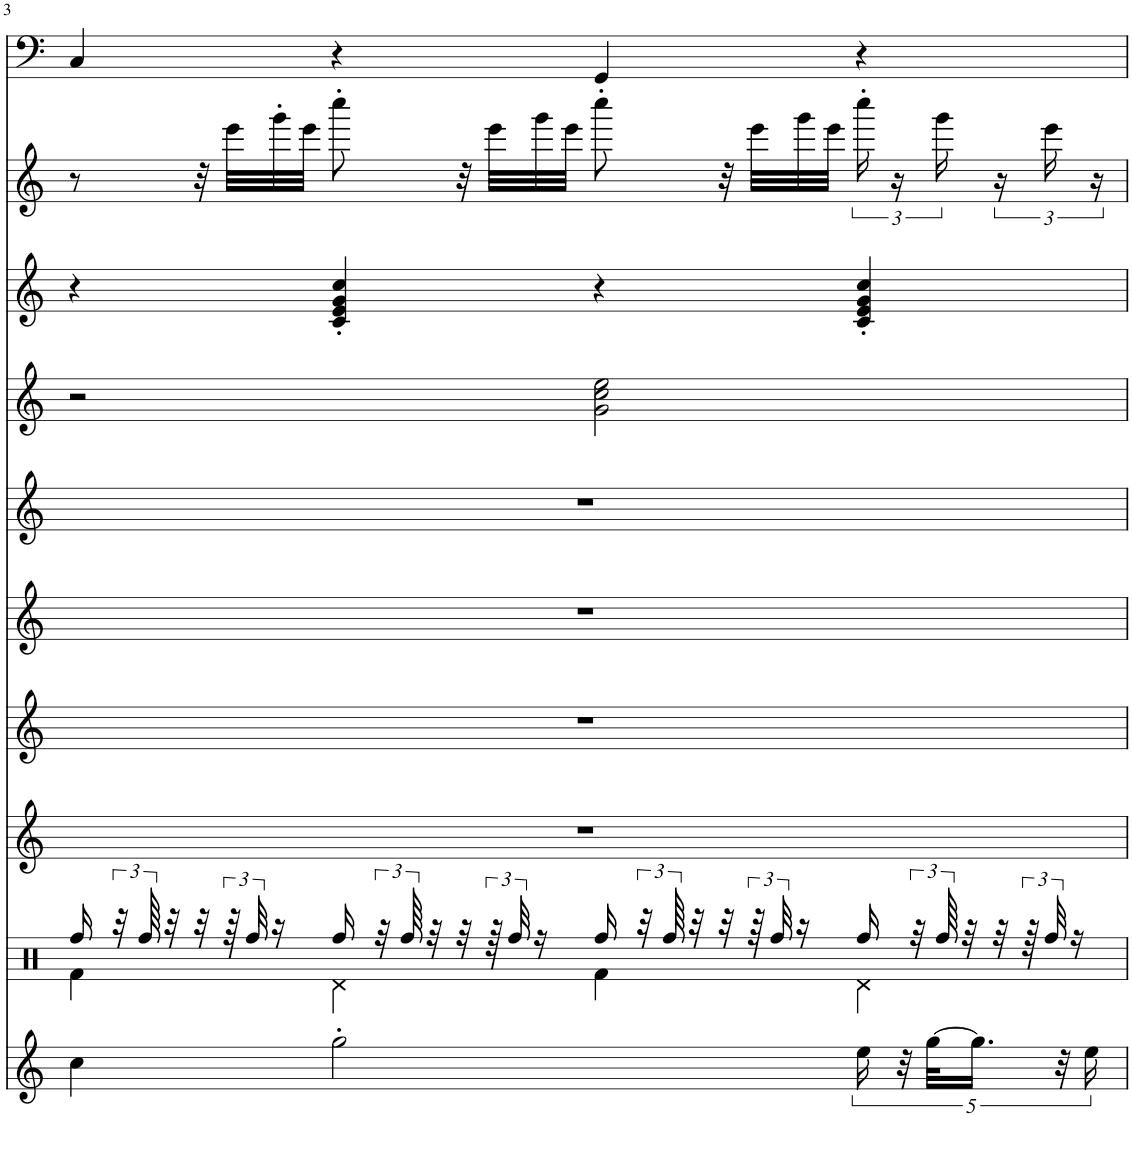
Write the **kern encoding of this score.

**kern	**kern	**kern	**kern	**kern	**kern	**kern	**kern	**kern	**kern
*part10	*part9	*part8	*part7	*part6	*part5	*part4	*part3	*part2	*part1
*staff10	*staff9	*staff8	*staff7	*staff6	*staff5	*staff4	*staff3	*staff2	*staff1
*I"Synth Voice	*I"Percussion	*I"Grand Piano	*I"Strings 1	*I"Muted Trumpet	*I"Trumpet	*I"Voice Oohs	*I"Banjo	*I"Grand Piano	*I"Acoustic Bass
*I'V	*	*I'Pno	*I'Str	*I'Tpt	*I'Tpt	*I'V	*I'Bjo	*I'Pno	*I'Ac b
!!LO:PB:g=z
*clefG2	*clefX	*clefG2	*clefG2	*clefG2	*clefG2	*clefG2	*clefG2	*clefG2	*clefF4
*	*	*	*	*Trd1c2	*Trd1c2	*	*Trd7c12	*	*
*k[]	*k[]	*k[]	*k[]	*k[]	*k[]	*k[]	*k[]	*k[]	*k[]
*M4/4	*M4/4	*M4/4	*M4/4	*M4/4	*M4/4	*M4/4	*M4/4	*M4/4	*M4/4
=3	=3	=3	=3	=3	=3	=3	=3	=3	=3
*	*^	*	*	*	*	*	*	*	*
4cc\	16Rff/	4Rf\	1r	1r	1r	1r	2r	4r	8r	4C/
.	48r	.	.	.	.	.	.	.	.	.
.	96Rff/	.	.	.	.	.	.	.	.	.
.	32r	.	.	.	.	.	.	.	.	.
.	32r	.	.	.	.	.	.	.	32r	.
.	96r	.	.	.	.	.	.	.	32eee\LLL	.
.	48Rff/	.	.	.	.	.	.	.	.	.
.	16r	.	.	.	.	.	.	.	32ggg'\	.
.	.	.	.	.	.	.	.	.	32eee\JJJ	.
2gg'\	16Rff/	4Rd\	.	.	.	.	.	4c/' 4e/' 4g/' 4cc/'	8cccc'\	4r
.	48r	.	.	.	.	.	.	.	.	.
.	96Rff/	.	.	.	.	.	.	.	.	.
.	32r	.	.	.	.	.	.	.	.	.
.	32r	.	.	.	.	.	.	.	32r	.
.	96r	.	.	.	.	.	.	.	32eee\LLL	.
.	48Rff/	.	.	.	.	.	.	.	.	.
.	16r	.	.	.	.	.	.	.	32ggg\	.
.	.	.	.	.	.	.	.	.	32eee\JJJ	.
.	16Rff/	4Rf\	.	.	.	.	2g\ 2cc\ 2ee\	4r	8cccc'\	4GG/
.	48r	.	.	.	.	.	.	.	.	.
.	96Rff/	.	.	.	.	.	.	.	.	.
.	32r	.	.	.	.	.	.	.	.	.
.	32r	.	.	.	.	.	.	.	32r	.
.	96r	.	.	.	.	.	.	.	32eee\LLL	.
.	48Rff/	.	.	.	.	.	.	.	.	.
.	16r	.	.	.	.	.	.	.	32ggg\	.
.	.	.	.	.	.	.	.	.	32eee\JJJ	.
20ee\	16Rff/	4Rd\	.	.	.	.	.	4c/' 4e/' 4g/' 4cc/'	24cccc'\	4r
.	.	.	.	.	.	.	.	.	24r	.
40r	.	.	.	.	.	.	.	.	.	.
.	48r	.	.	.	.	.	.	.	.	.
[40gg\KLL	.	.	.	.	.	.	.	.	.	.
.	96Rff/	.	.	.	.	.	.	.	24ggg\	.
.	32r	.	.	.	.	.	.	.	.	.
20.gg\JJ]	.	.	.	.	.	.	.	.	.	.
.	32r	.	.	.	.	.	.	.	24r	.
.	96r	.	.	.	.	.	.	.	.	.
.	48Rff/	.	.	.	.	.	.	.	24eee\	.
40r	.	.	.	.	.	.	.	.	.	.
.	16r	.	.	.	.	.	.	.	.	.
20ee\	.	.	.	.	.	.	.	.	.	.
.	.	.	.	.	.	.	.	.	24r	.
*	*v	*v	*	*	*	*	*	*	*	*
=	=	=	=	=	=	=	=	=	=
*-	*-	*-	*-	*-	*-	*-	*-	*-	*-
